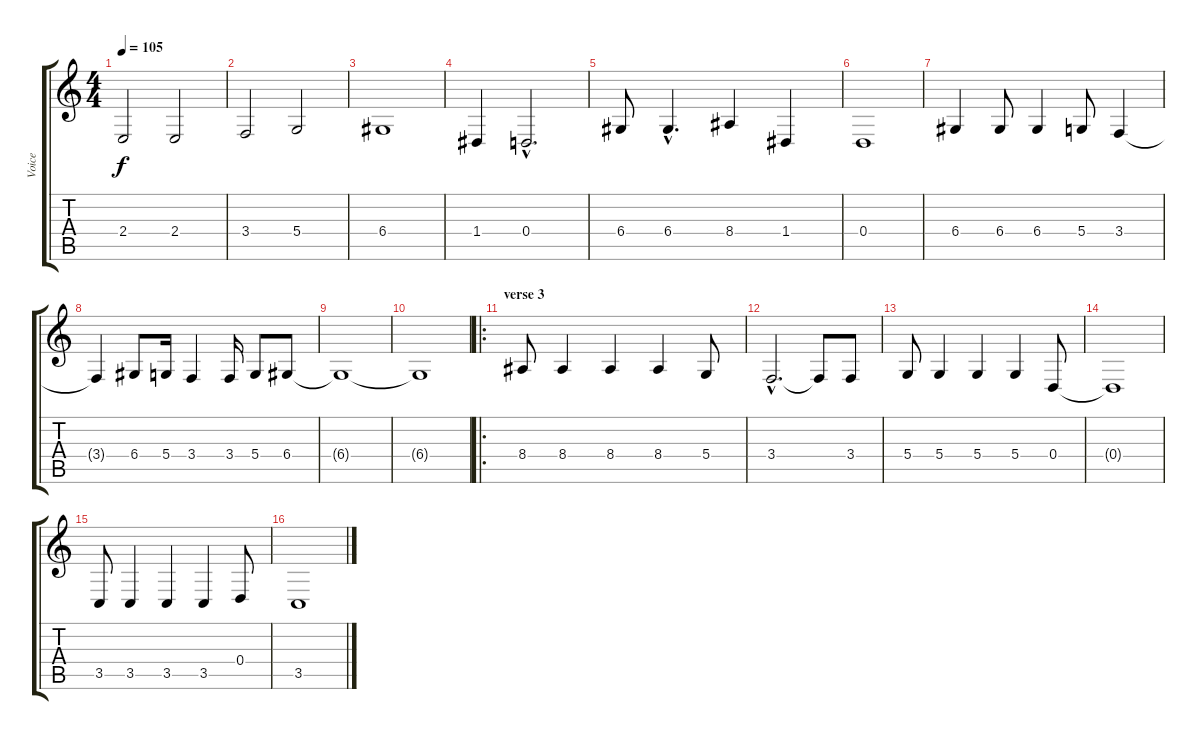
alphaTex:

\track ("Voice" "Voice") {instrument clarinet}
\staff {score tabs}
\tuning (E4 B3 G3 D3 A2 E2) {hide}
\ts (4 4)
\tempo 105
\clef g2
\ks c
2.4.2{dy f} 2.4.2 |
3.4.2 5.4.2 |
6.4.1 |
1.4.4 0.4{hac}.2{d} |
6.4.8 6.4{hac}.4{d} 8.4.4 1.4.4 |
0.4.1 |
6.4.4 6.4.8 6.4.4 5.4.8 3.4.4 |
3.4{t}.4 6.4.8 5.4.16 3.4.4 3.4.16 5.4.8 6.4.8 |
6.4{t}.1 |
6.4{t}.1 |
\ro
\section ("" "verse 3")
8.4.8 8.4.4 8.4.4 8.4.4 5.4.8 |
3.4{hac}.2{d} 3.4{t}.8 3.4.8 |
5.4.8 5.4.4 5.4.4 5.4.4 0.4.8 |
0.4{t}.1 |
3.5.8 3.5.4 3.5.4 3.5.4 0.4.8 |
3.5.1
